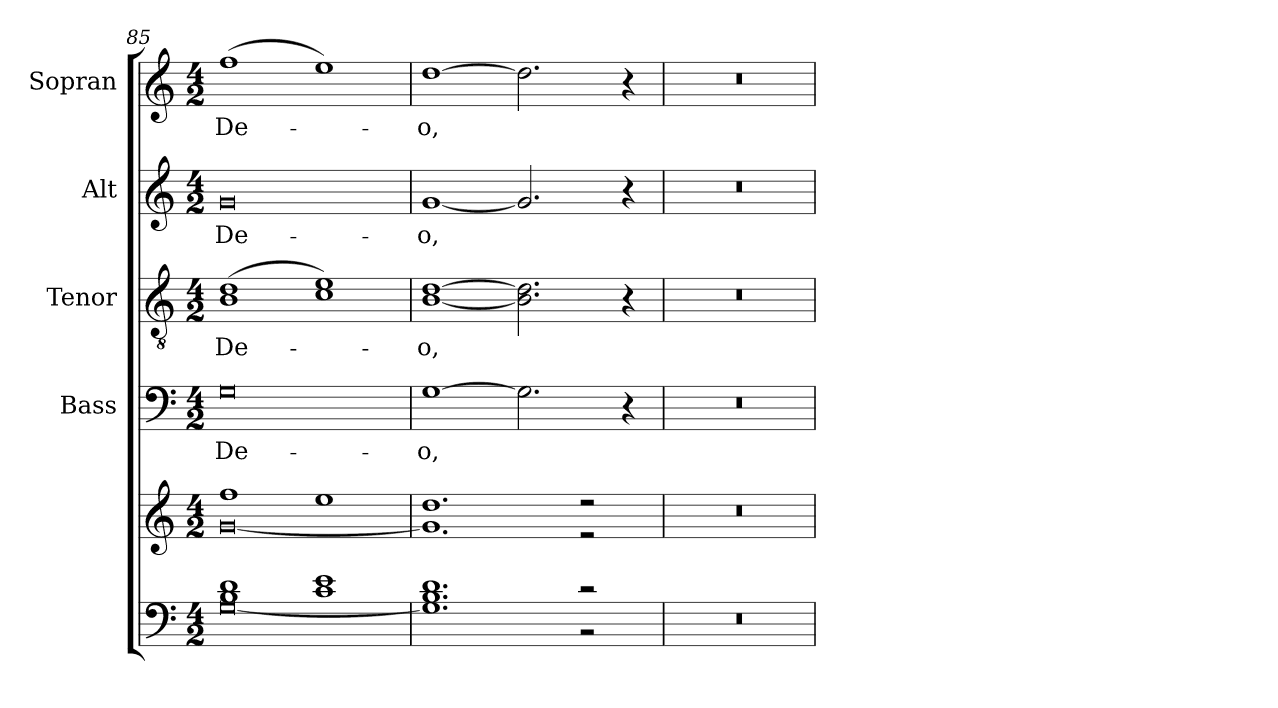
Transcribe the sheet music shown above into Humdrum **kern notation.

**kern	**kern	**kern	**text	**kern	**text	**kern	**text	**kern	**text
*part5	*part5	*part4	*part4	*part3	*part3	*part2	*part2	*part1	*part1
*staff6	*staff5	*staff4	*staff4	*staff3	*staff3	*staff2	*staff2	*staff1	*staff1
*	*	*I"Bass	*	*I"Tenor	*	*I"Alt	*	*I"Sopran	*
*	*	*I'B.	*	*I'T.	*	*I'A.	*	*I'S.	*
*clefF4	*clefG2	*clefF4	*	*clefGv2	*	*clefG2	*	*clefG2	*
*k[]	*k[]	*k[]	*	*k[]	*	*k[]	*	*k[]	*
*C:	*C:	*C:	*	*C:	*	*C:	*	*C:	*
*M4/2	*M4/2	*M4/2	*	*M4/2	*	*M4/2	*	*M4/2	*
=85	=85	=85	=85	=85	=85	=85	=85	=85	=85
*^	*^	*	*	*	*	*	*	*	*
!	!	!	!	!	!LO:LY:b	!	!LO:LY:b	!	!LO:LY:b	!	!LO:LY:b
1B 1d	[<0G	1ff	[<0g	0G	De-	(>1B 1d	De-	0g	De-	(>1ff	De-
1c 1e	.	1ee	.	.	.	1c 1e)	.	.	.	1ee)	.
!!LO:LB:g=z
=86	=86	=86	=86	=86	=86	=86	=86	=86	=86	=86	=86
!	!	!	!	!	!LO:LY:b	!	!LO:LY:b	!	!LO:LY:b	!	!LO:LY:b
1.B 1.d	1.G]	1.dd	1.g]	[1G	-o,	[1B [1d	-o,	[1g	-o,	[1dd	-o,
.	.	.	.	2.G\]	.	2.B\] 2.d\]	.	2.g/]	.	2.dd\]	.
2r	2r	2r	2r	.	.	.	.	.	.	.	.
.	.	.	.	4r	.	4r	.	4r	.	4r	.
*v	*v	*	*	*	*	*	*	*	*	*	*
*	*v	*v	*	*	*	*	*	*	*	*
=87	=87	=87	=87	=87	=87	=87	=87	=87	=87
0r	0r	0r	.	0r	.	0r	.	0r	.
=	=	=	=	=	=	=	=	=	=
*-	*-	*-	*-	*-	*-	*-	*-	*-	*-
